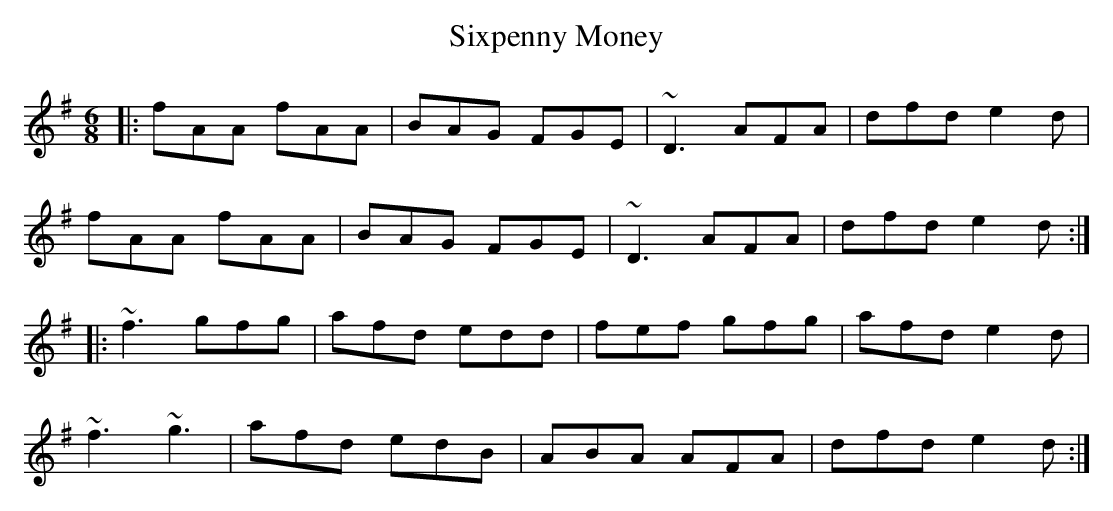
X:1
T:Sixpenny Money
M:6/8
K:G
|:fAA fAA|BAG FGE| ~D3 AFA|dfd e2d|
fAA fAA|BAG FGE| ~D3 AFA|dfd e2d:|
|:~f3 gfg|afd edd|fef gfg|afd e2d|
~f3 ~g3|afd edB|ABA AFA|dfd e2d:|
